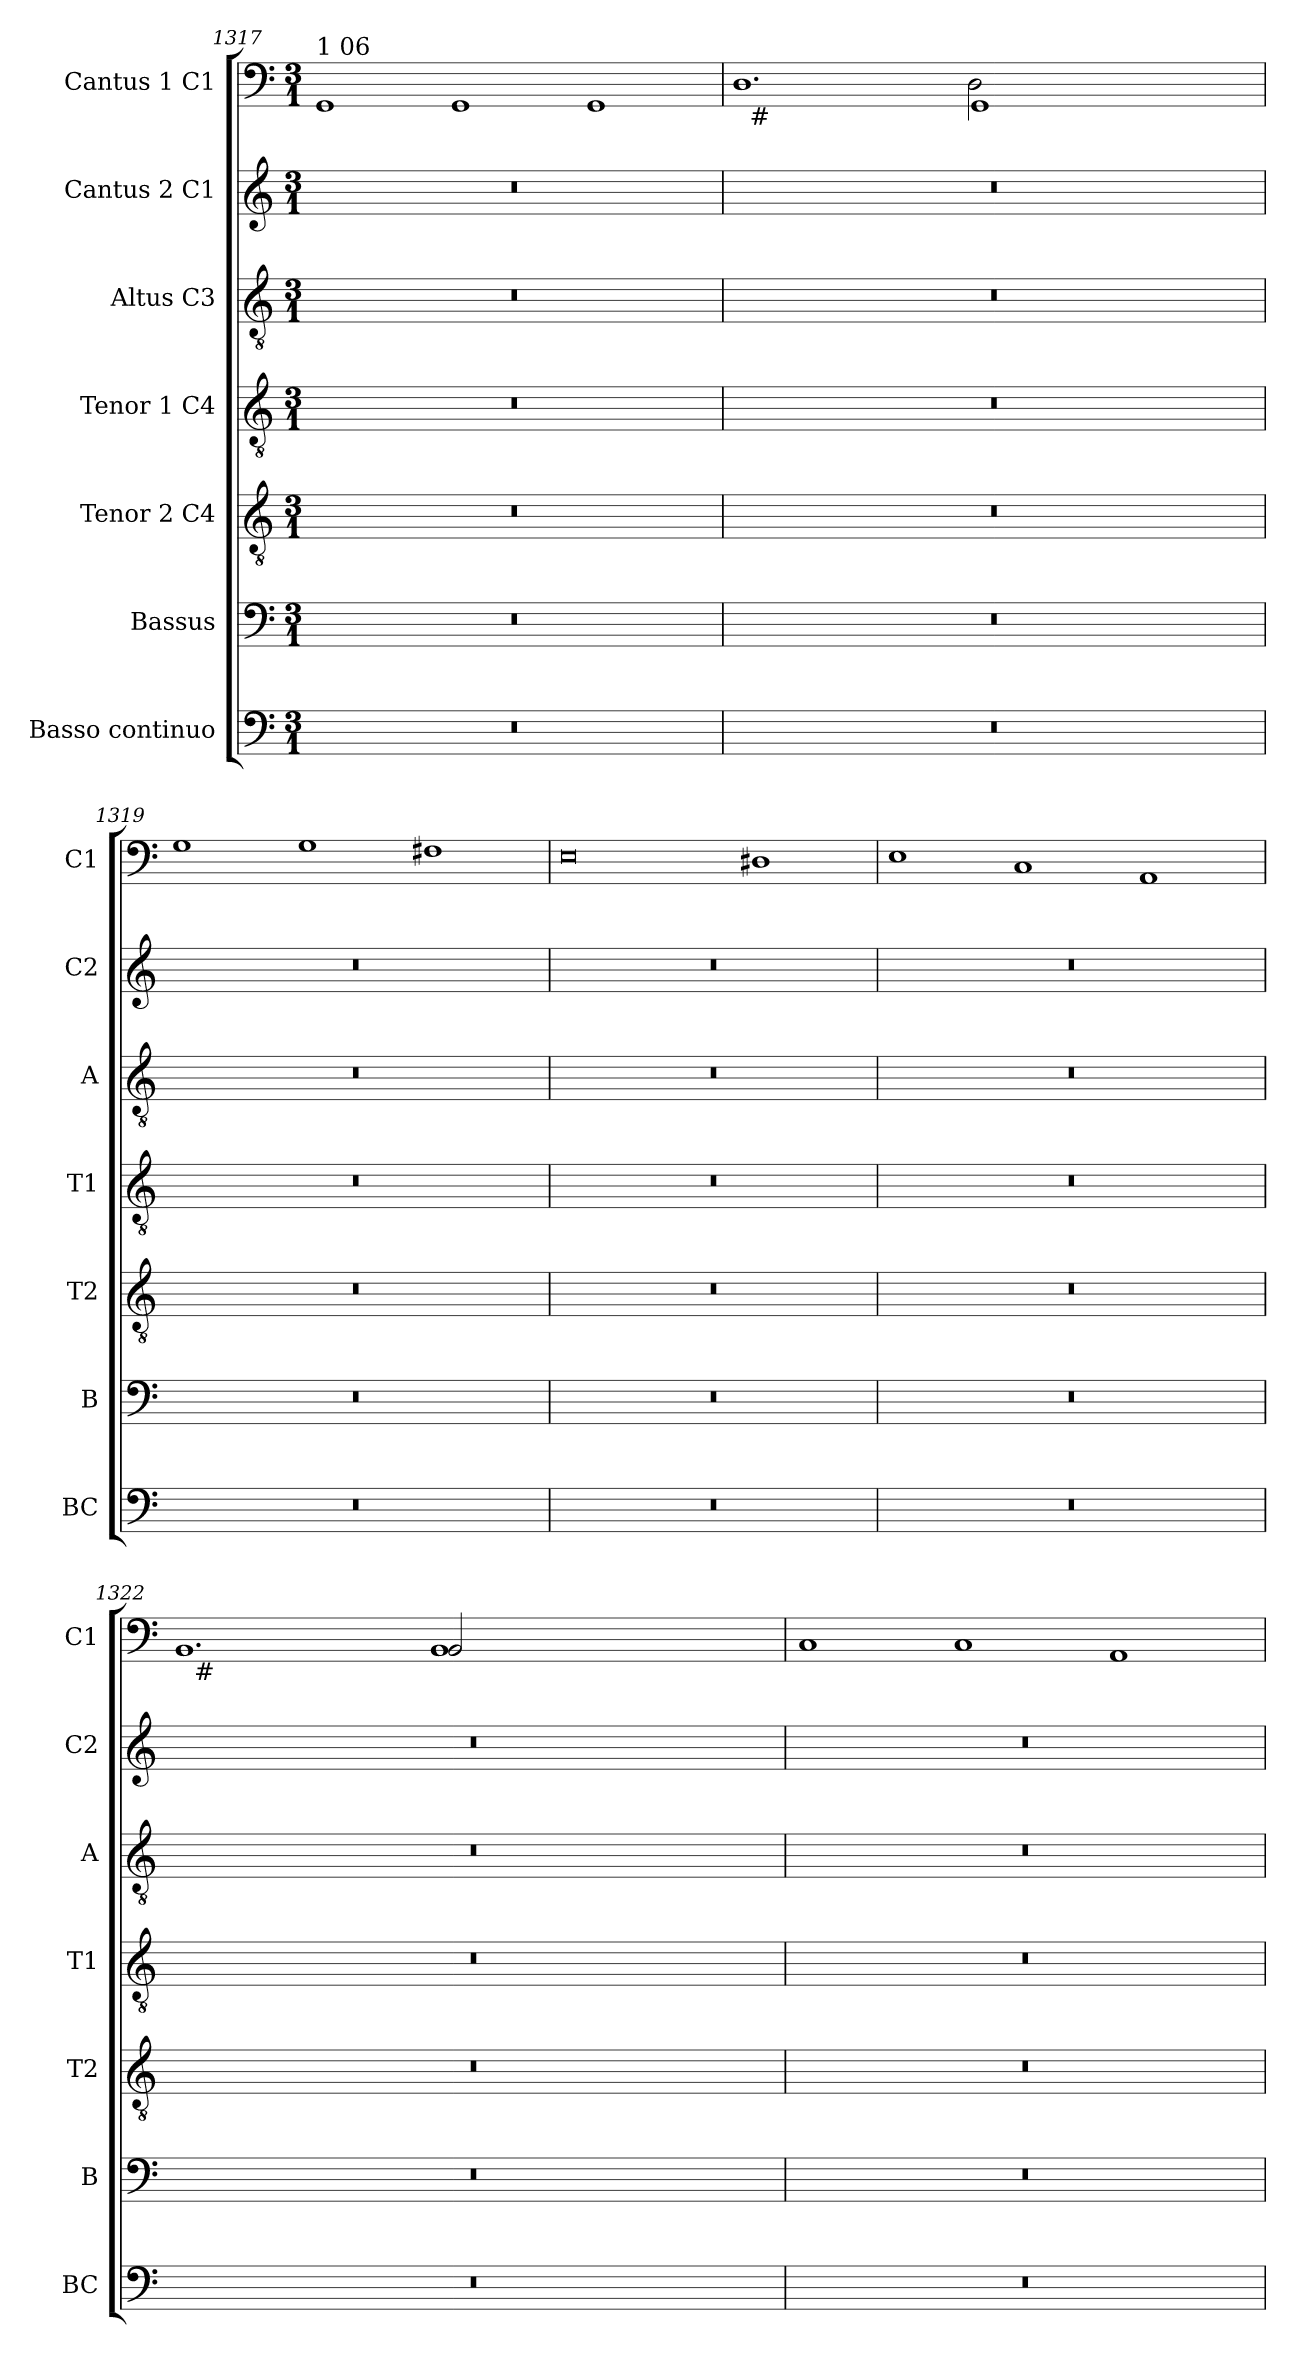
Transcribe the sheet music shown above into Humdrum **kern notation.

**kern	**kern	**kern	**kern	**kern	**kern	**kern
*part7	*part6	*part5	*part4	*part3	*part2	*part1
*staff7	*staff6	*staff5	*staff4	*staff3	*staff2	*staff1
*I"Basso continuo	*I"Bassus	*I"Tenor 2 C4	*I"Tenor 1 C4	*I"Altus C3	*I"Cantus 2 C1	*I"Cantus 1 C1
*I'BC	*I'B	*I'T2	*I'T1	*I'A	*I'C2	*I'C1
!!LO:LB:g=z
*clefF4	*clefF4	*clefGv2	*clefGv2	*clefGv2	*clefG2	*clefF4
*ITrd7c12	*	*	*	*	*	*
*k[]	*k[]	*k[]	*k[]	*k[]	*k[]	*k[]
*C:	*C:	*C:	*C:	*C:	*C:	*C:
*M3/1	*M3/1	*M3/1	*M3/1	*M3/1	*M3/1	*M3/1
=1317	=1317	=1317	=1317	=1317	=1317	=1317
!	!	!	!	!	!	!LO:TX:a:t=1 06
0.r	0.r	0.r	0.r	0.r	0.r	1GG
.	.	.	.	.	.	1GG
.	.	.	.	.	.	1GG
=1318	=1318	=1318	=1318	=1318	=1318	=1318
*	*	*	*	*	*	*^
*	*	*	*	*	*	*	*^
0.r	0.r	0.r	0.r	0.r	0.r	1.D	1.ryy	32ryy
!	!	!	!	!	!	!	!	!LO:TX:b:t=#
.	.	.	.	.	.	.	.	1ryy
.	.	.	.	.	.	.	.	1ryy
.	.	.	.	.	.	1GG	2D\	.
.	.	.	.	.	.	.	2ryy	.
.	.	.	.	.	.	.	.	2ryy
.	.	.	.	.	.	2ryy	2ryy	.
.	.	.	.	.	.	.	.	4...ryy
*	*	*	*	*	*	*v	*v	*v
=1319	=1319	=1319	=1319	=1319	=1319	=1319
0.r	0.r	0.r	0.r	0.r	0.r	1G
.	.	.	.	.	.	1G
.	.	.	.	.	.	1F#X
=1320	=1320	=1320	=1320	=1320	=1320	=1320
0.r	0.r	0.r	0.r	0.r	0.r	0E
.	.	.	.	.	.	1D#X>
=1321	=1321	=1321	=1321	=1321	=1321	=1321
0.r	0.r	0.r	0.r	0.r	0.r	1E
.	.	.	.	.	.	1C
.	.	.	.	.	.	1AA
=1322	=1322	=1322	=1322	=1322	=1322	=1322
*	*	*	*	*	*	*^
*	*	*	*	*	*	*	*^
0.r	0.r	0.r	0.r	0.r	0.r	1.BB	1.ryy	32ryy
!	!	!	!	!	!	!	!	!LO:TX:b:t=#
.	.	.	.	.	.	.	.	1ryy
.	.	.	.	.	.	.	.	1ryy
.	.	.	.	.	.	2BB/	1BB	.
.	.	.	.	.	.	2ryy	.	.
.	.	.	.	.	.	.	.	2ryy
.	.	.	.	.	.	2ryy	2ryy	.
.	.	.	.	.	.	.	.	4...ryy
*	*	*	*	*	*	*v	*v	*v
=1323	=1323	=1323	=1323	=1323	=1323	=1323
0.r	0.r	0.r	0.r	0.r	0.r	1C
.	.	.	.	.	.	1C
.	.	.	.	.	.	1AA
=	=	=	=	=	=	=
*-	*-	*-	*-	*-	*-	*-
